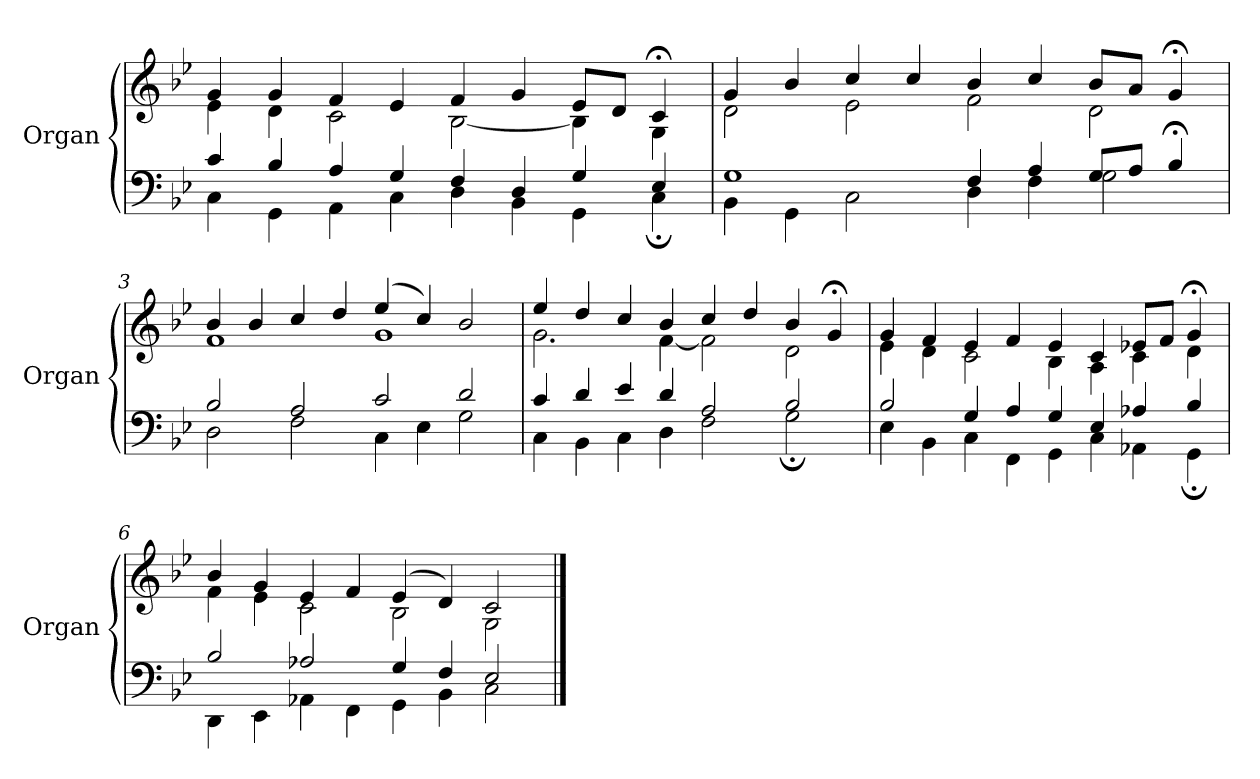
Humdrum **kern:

**kern	**kern
*part1	*part1
*staff2	*staff1
*I"Organ	*
*I'Organ	*
*clefF4	*clefG2
*k[b-e-]	*k[b-e-]
=1	=1
*^	*^
4c/	4C\	4g/	4e-\
4B-/	4GG\	4g/	4d\
4A/	4AA\	4f/	2c\
4G/	4C\	4e-/	.
4F/	4D\	4f/	[<2B-\
4D/	4BB-\	4g/	.
4G/	4GG\	8e-/L	4B-\]
.	.	8d/J	.
4E-/	4C;\	4c;</	4G\
=2	=2	=2	=2
1G	4BB-\	4g/	2d\
.	4GG\	4b-/	.
.	2C\	4cc/	2e-\
.	.	4cc/	.
4F/	4D\	4b-/	2f\
4A/	4F\	4cc/	.
8G/L	2G\	8b-/L	2d\
8A/J	.	8a/J	.
4B-;</	.	4g;</	.
=3	=3	=3	=3
2B-/	2D\	4b-/	1f
.	.	4b-/	.
2A/	2F\	4cc/	.
.	.	4dd/	.
2c/	4C\	(>4ee-/	1g
.	4E-\	4cc/)	.
2d/	2G\	2b-/	.
=4	=4	=4	=4
4c/	4C\	4ee-/	2.g\
4d/	4BB-\	4dd/	.
4e-/	4C\	4cc/	.
4d/	4D\	4b-/	[<4f\
2A/	2F\	4cc/	2f\]
.	.	4dd/	.
2B-/	2G;\	4b-/	2d\
.	.	4g;</	.
=5	=5	=5	=5
2B-/	4E-\	4g/	4e-\
.	4BB-\	4f/	4d\
4G/	4C\	4e-/	2c\
4A/	4FF\	4f/	.
4G/	4GG\	4e-/	4B-\
4E-/	4C\	4c/	4A\
4A-X/	4AA-X\	8e-X/L	4c\
.	.	8f/J	.
4B-/	4GG;\	4g;</	4d\
=6	=6	=6	=6
2B-/	4DD\	4b-/	4f\
.	4EE-\	4g/	4e-\
2A-X/	4AA-X\	4e-/	2c\
.	4FF\	4f/	.
4G/	4GG\	(>4e-/	2B-\
4F/	4BB-\	4d/)	.
2E-/	2C\	2c/	2G\
*v	*v	*	*
*	*v	*v
==	==
*-	*-
